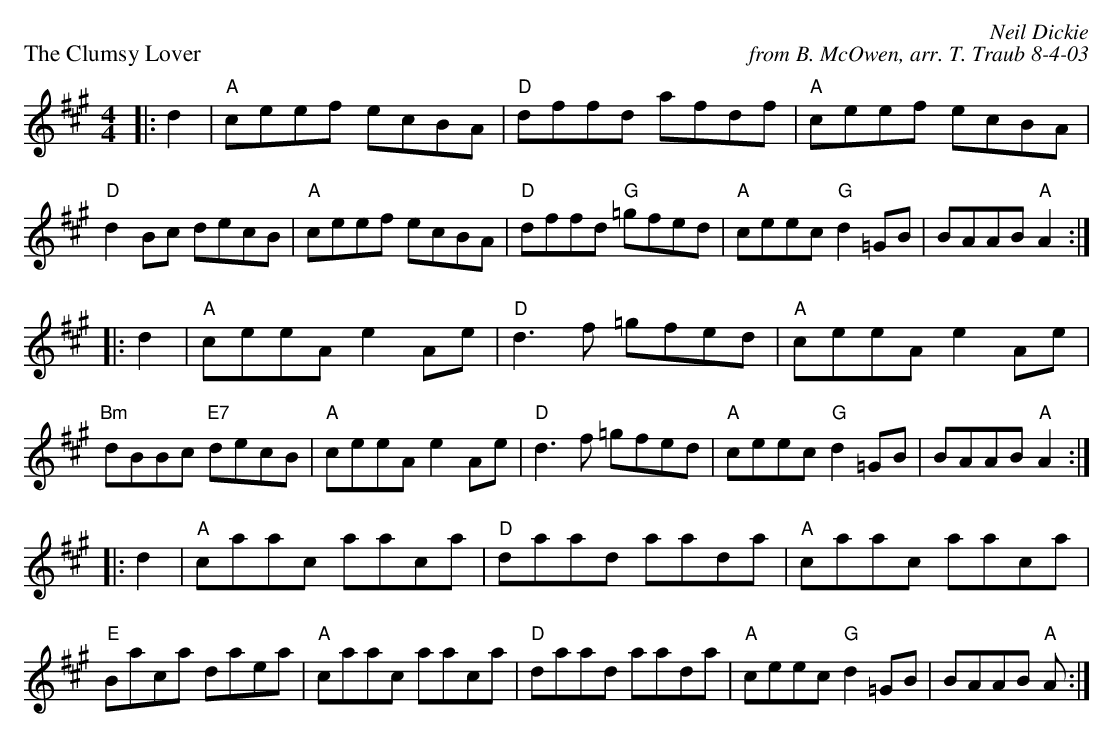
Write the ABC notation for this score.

X:1
P: The Clumsy Lover
C: Neil Dickie
C: from B. McOwen, arr. T. Traub 8-4-03
M: 4/4
K: A
L: 1/8
|: d2 |"A"ceef ecBA|"D"dffd afdf|"A"ceef ecBA|"D"d2 Bc decB|"A"ceef ecBA|"D"dffd "G"=gfed|"A"ceec "G"d2 =GB|BAAB "A"A2 :|
|: d2|"A"ceeA e2 Ae|"D"d3 f =gfed|"A"ceeA e2 Ae|"Bm"dBBc "E7"decB|"A"ceeA e2 Ae|"D"d3 f =gfed|"A"ceec "G"d2 =GB|BAAB "A"A2 :|
|: d2 |"A"caac aaca|"D"daad aada|"A"caac aaca|"E"Baca daea|"A"caac aaca|"D"daad aada|"A"ceec "G"d2 =GB|BAAB"A" A:|
